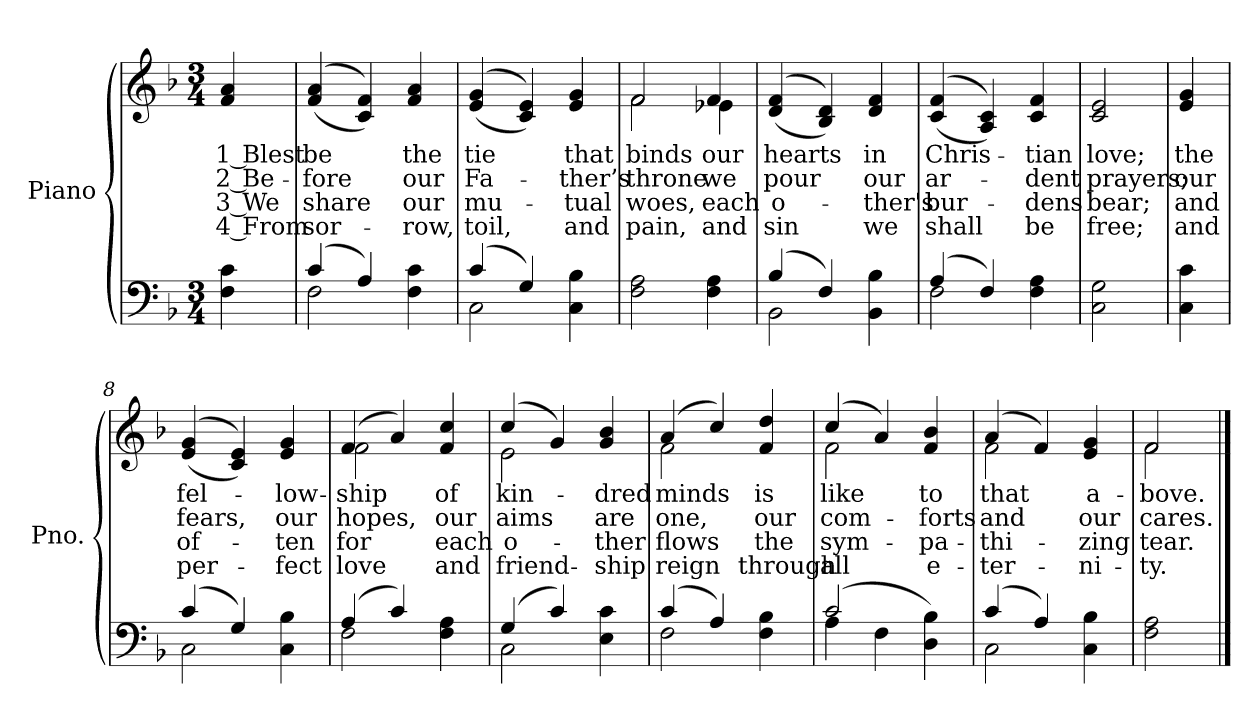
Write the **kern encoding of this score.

**kern	**kern	**text	**text	**text	**text
*part2	*part1	*part1	*part1	*part1	*part1
*staff2	*staff1	*staff1	*staff1	*staff1	*staff1
*I"Piano	*I"Piano	*	*	*	*
*I'Pno.	*I'Pno.	*	*	*	*
!!LO:PB:g=z
*clefF4	*clefG2	*	*	*	*
*k[b-]	*k[b-]	*	*	*	*
*F:	*F:	*	*	*	*
*M3/4	*M3/4	*	*	*	*
=	=	=	=	=	=
!	!	!LO:LY:b:color=#000000	!LO:LY:b:color=#000000	!LO:LY:b:color=#000000	!LO:LY:b:color=#000000
4Fi\ 4ci	4fi/ 4ai	1 Blest	2 Be-	3 We	4 From
=1	=1	=1	=1	=1	=1
*^	*	*	*	*	*
!	!	!	!LO:LY:b:color=#000000	!LO:LY:b:color=#000000	!LO:LY:b:color=#000000	!LO:LY:b:color=#000000
(4ci/	2Fi\	((4fi/ 4ai	be	-fore	share	sor-
4Ai/)	.	4ci/ 4fi))	.	.	.	.
!	!	!	!LO:LY:b:color=#000000	!LO:LY:b:color=#000000	!LO:LY:b:color=#000000	!LO:LY:b:color=#000000
4Fi\ 4ci	4ryy	4fi/ 4ai	the	our	-our	row,
=2	=2	=2	=2	=2	=2	=2
!	!	!	!LO:LY:b:color=#000000	!LO:LY:b:color=#000000	!LO:LY:b:color=#000000	!LO:LY:b:color=#000000
(4ci/	2Ci\	((4ei/ 4gi	tie	Fa-	mu-	-toil,
4Gi/)	.	4ci/ 4ei))	.	.	.	.
!	!	!	!LO:LY:b:color=#000000	!LO:LY:b:color=#000000	!LO:LY:b:color=#000000	!LO:LY:b:color=#000000
4Ci\ 4B-i	4ryy	4ei/ 4gi	that	-ther’s	tual	and
*v	*v	*	*	*	*	*
=3	=3	=3	=3	=3	=3
*^	*	*	*	*	*
!	!	!	!LO:LY:b:color=#000000	!LO:LY:b:color=#000000	!LO:LY:b:color=#000000	!LO:LY:b:color=#000000
*v	*v	*^	*	*	*	*
2Fi\ 2Ai	2fi/	2fi\	binds	throne	woes,	pain,
!	!	!	!LO:LY:b:color=#000000	!LO:LY:b:color=#000000	!LO:LY:b:color=#000000	!LO:LY:b:color=#000000
4Fi\ 4Ai	4fi/	4e-Xi\	our	we	each	and
*	*v	*v	*	*	*	*
=4	=4	=4	=4	=4	=4
*^	*	*	*	*	*
*	*	*^	*	*	*	*
!	!	!	!	!LO:LY:b:color=#000000	!LO:LY:b:color=#000000	!LO:LY:b:color=#000000	!LO:LY:b:color=#000000
*	*	*v	*v	*	*	*	*
(4B-i/	2BB-i\	((4di/ 4fi	hearts	pour	o-	-sin
4Fi/)	.	4B-i/ 4di))	.	.	.	.
!	!	!	!LO:LY:b:color=#000000	!LO:LY:b:color=#000000	!LO:LY:b:color=#000000	!LO:LY:b:color=#000000
4BB-i\ 4B-i	4ryy	4di/ 4fi	in	our	ther's	we
=5	=5	=5	=5	=5	=5	=5
!	!	!	!LO:LY:b:color=#000000	!LO:LY:b:color=#000000	!LO:LY:b:color=#000000	!LO:LY:b:color=#000000
(4Ai/	2Fi\	((4ci/ 4fi	Chris-	ar-	bur-	-shall
4Fi/)	.	4Ai/ 4ci))	.	.	.	.
!	!	!	!LO:LY:b:color=#000000	!LO:LY:b:color=#000000	!LO:LY:b:color=#000000	!LO:LY:b:color=#000000
4Fi\ 4Ai	4ryy	4ci/ 4fi	-tian	-dent	dens	be
*v	*v	*	*	*	*	*
=6	=6	=6	=6	=6	=6
*^	*	*	*	*	*
!	!	!	!LO:LY:b:color=#000000	!LO:LY:b:color=#000000	!LO:LY:b:color=#000000	!LO:LY:b:color=#000000
*v	*v	*	*	*	*	*
2Ci\ 2Gi	2ci/ 2ei	love;	prayers;	bear;	free;
!!LO:LB:g=z
=7	=7	=7	=7	=7	=7
!	!	!LO:LY:b:color=#000000	!LO:LY:b:color=#000000	!LO:LY:b:color=#000000	!LO:LY:b:color=#000000
4Ci\ 4ci	4ei/ 4gi	the	our	and	and
=8	=8	=8	=8	=8	=8
*^	*	*	*	*	*
!	!	!	!LO:LY:b:color=#000000	!LO:LY:b:color=#000000	!LO:LY:b:color=#000000	!LO:LY:b:color=#000000
(4ci/	2Ci\	((4ei/ 4gi	fel-	fears,	of-	-per-
4Gi/)	.	4ci/ 4ei))	.	.	.	.
!	!	!	!LO:LY:b:color=#000000	!LO:LY:b:color=#000000	!LO:LY:b:color=#000000	!LO:LY:b:color=#000000
4Ci\ 4B-i	4ryy	4ei/ 4gi	-low-	our	-ten	fect
=9	=9	=9	=9	=9	=9	=9
!	!	!	!LO:LY:b:color=#000000	!LO:LY:b:color=#000000	!LO:LY:b:color=#000000	!LO:LY:b:color=#000000
*	*	*^	*	*	*	*
(4Ai/	2Fi\	(4fi/	2fi\	-ship	hopes,	for	love
4ci/)	.	4ai/)	.	.	.	.	.
!	!	!	!	!LO:LY:b:color=#000000	!LO:LY:b:color=#000000	!LO:LY:b:color=#000000	!LO:LY:b:color=#000000
4Fi\ 4Ai	4ryy	4fi/ 4cci	4ryy	of	our	each	and
=10	=10	=10	=10	=10	=10	=10	=10
!	!	!	!	!LO:LY:b:color=#000000	!LO:LY:b:color=#000000	!LO:LY:b:color=#000000	!LO:LY:b:color=#000000
(4Gi/	2Ci\	(4cci/	2ei\	kin-	aims	o-	-friend-
4ci/)	.	4gi/)	.	.	.	.	.
!	!	!	!	!LO:LY:b:color=#000000	!LO:LY:b:color=#000000	!LO:LY:b:color=#000000	!LO:LY:b:color=#000000
4Ei\ 4ci	4ryy	4gi/ 4b-i	4ryy	-dred	are	-ther	ship
=11	=11	=11	=11	=11	=11	=11	=11
!	!	!	!	!LO:LY:b:color=#000000	!LO:LY:b:color=#000000	!LO:LY:b:color=#000000	!LO:LY:b:color=#000000
(4ci/	2Fi\	(4ai/	2fi\	minds	one,	flows	reign
4Ai/)	.	4cci/)	.	.	.	.	.
!	!	!	!	!LO:LY:b:color=#000000	!LO:LY:b:color=#000000	!LO:LY:b:color=#000000	!LO:LY:b:color=#000000
4Fi\ 4B-i	4ryy	4fi/ 4ddi	4ryy	is	our	the	through
=12	=12	=12	=12	=12	=12	=12	=12
!	!	!	!	!LO:LY:b:color=#000000	!LO:LY:b:color=#000000	!LO:LY:b:color=#000000	!LO:LY:b:color=#000000
(2ci/	4Ai\	(4cci/	2fi\	like	com-	sym-	-all
.	4Fi\	4ai/)	.	.	.	.	.
!	!	!	!	!LO:LY:b:color=#000000	!LO:LY:b:color=#000000	!LO:LY:b:color=#000000	!LO:LY:b:color=#000000
4Di\ 4B-i)	4ryy	4fi/ 4b-i	4ryy	to	-forts	pa-	-e-
=13	=13	=13	=13	=13	=13	=13	=13
!	!	!	!	!LO:LY:b:color=#000000	!LO:LY:b:color=#000000	!LO:LY:b:color=#000000	!LO:LY:b:color=#000000
(4ci/	2Ci\	(4ai/	2fi\	that	and	-thi-	-ter-
4Ai/)	.	4fi/)	.	.	.	.	.
!	!	!	!	!LO:LY:b:color=#000000	!LO:LY:b:color=#000000	!LO:LY:b:color=#000000	!LO:LY:b:color=#000000
4Ci\ 4B-i	4ryy	4ei/ 4gi	4ryy	a-	our	-zing	ni-
*v	*v	*	*	*	*	*	*
=14	=14	=14	=14	=14	=14	=14
*^	*	*	*	*	*	*
!	!	!	!	!LO:LY:b:color=#000000	!LO:LY:b:color=#000000	!LO:LY:b:color=#000000	!LO:LY:b:color=#000000
*v	*v	*	*	*	*	*	*
2Fi\ 2Ai	2fi/	2fi\	-bove.	cares.	-tear.	ty.
*	*v	*v	*	*	*	*
==	==	==	==	==	==
*-	*-	*-	*-	*-	*-
